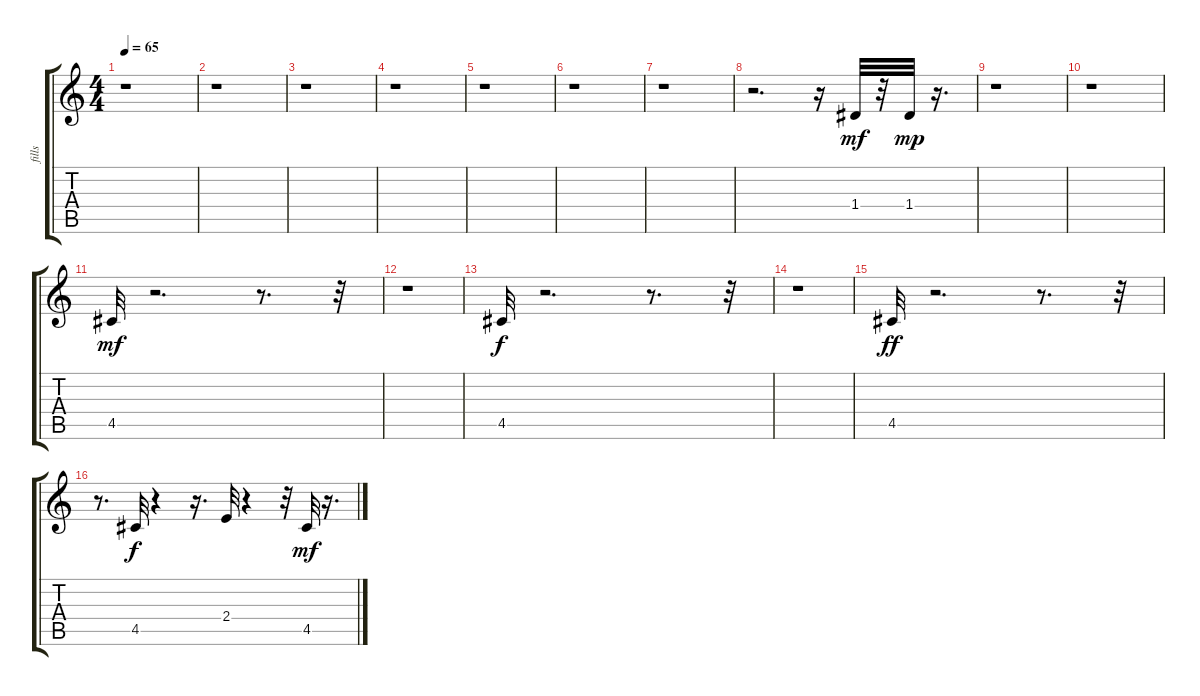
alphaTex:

\track ("fills" "fills") {instrument distortionguitar}
\staff {score tabs}
\tuning (E4 B3 G3 D3 A2 E2) {hide}
\ts (4 4)
\tempo 65
\clef g2
\ks c
r.1{dy mf instrument distortionguitar} |
r.1 |
r.1 |
r.1 |
r.1 |
r.1 |
r.1 |
r.2{d} r.16 1.4.32 r.32 1.4.32{dy mp} r.16{d} |
r.1 |
r.1 |
4.5.32{dy mf} r.2{d} r.8{d} r.32 |
r.1 |
4.5.32{dy f} r.2{d} r.8{d} r.32 |
r.1 |
4.5.32{dy ff} r.2{d} r.8{d} r.32 |
r.8{d} 4.5.32{dy f} r.4 r.16{d} 2.4.32 r.4 r.32 4.5.32{dy mf} r.16{d}
